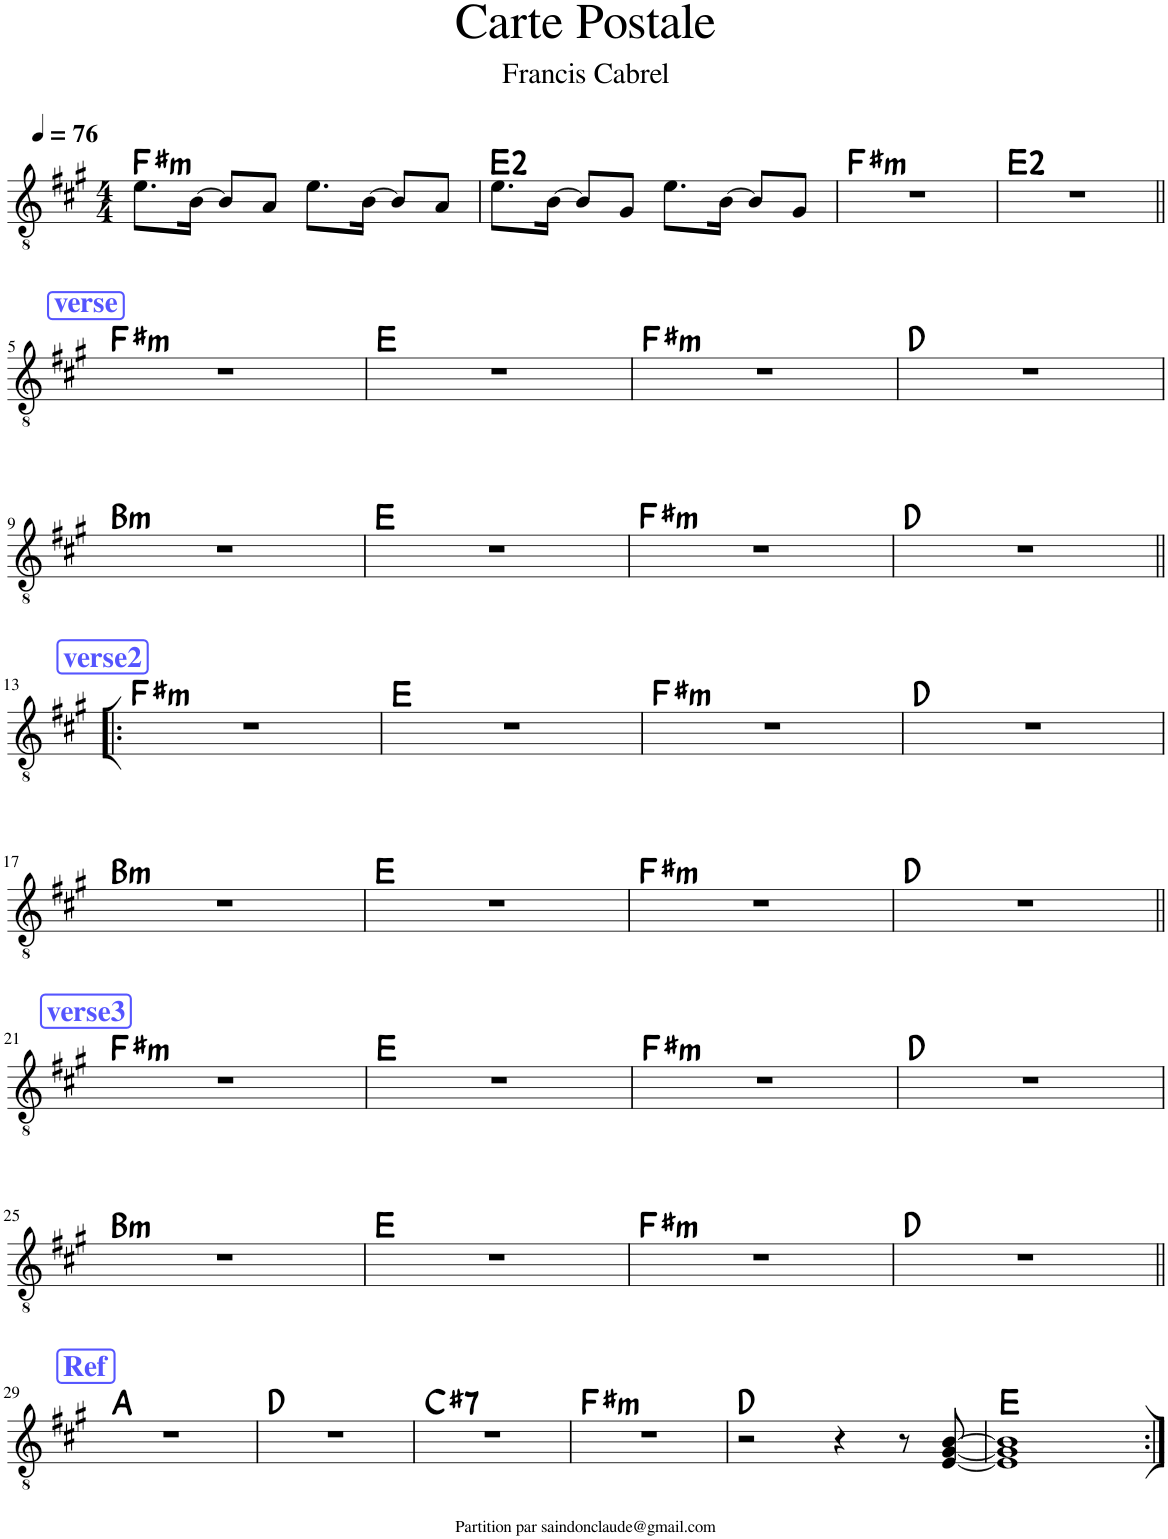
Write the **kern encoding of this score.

**kern	**harte
*part1	*part1
*staff1	*
*I"Classical Guitar	*
*I'Guit.	*
*clefGv2	*
*k[f#c#g#]	*
*M4/4	*
*MM76	*
=1	=1
!	!LO:H:kt=m
8.e\L	F#:min
[16B\Jk	.
8B/L]	.
8A/J	.
8.e\L	.
[16B\Jk	.
8B/L]	.
8A/J	.
=2	=2
8.e\L	E:maj(2)
[16B\Jk	.
8B/L]	.
8G#/J	.
8.e\L	.
[16B\Jk	.
8B/L]	.
8G#/J	.
=3	=3
!	!LO:H:kt=m
1r	F#:min
=4	=4
1r	E:maj(2)
!!LO:LB:g=z
!!LO:REH:place=s1:a:B:cj:color=#5555FF:fs=14:t=verse
=5||	=5||
!	!LO:H:kt=m
1r	F#:min
=6	=6
1r	E:maj
=7	=7
!	!LO:H:kt=m
1r	F#:min
=8	=8
1r	D:maj
!!LO:LB:g=z
=9	=9
!	!LO:H:kt=m
1r	B:min
=10	=10
1r	E:maj
=11	=11
!	!LO:H:kt=m
1r	F#:min
=12	=12
1r	D:maj
!!LO:LB:g=z
!!LO:REH:place=s1:a:B:cj:color=#5555FF:fs=14:t=verse2
=13!|:	=13!|:
!	!LO:H:kt=m
1r	F#:min
=14	=14
1r	E:maj
=15	=15
!	!LO:H:kt=m
1r	F#:min
=16	=16
1r	D:maj
!!LO:LB:g=z
=17	=17
!	!LO:H:kt=m
1r	B:min
=18	=18
1r	E:maj
=19	=19
!	!LO:H:kt=m
1r	F#:min
=20	=20
1r	D:maj
!!LO:LB:g=z
!!LO:REH:place=s1:a:B:cj:color=#5555FF:fs=14:t=verse3
=21||	=21||
!	!LO:H:kt=m
1r	F#:min
=22	=22
1r	E:maj
=23	=23
!	!LO:H:kt=m
1r	F#:min
=24	=24
1r	D:maj
!!LO:LB:g=z
=25	=25
!	!LO:H:kt=m
1r	B:min
=26	=26
1r	E:maj
=27	=27
!	!LO:H:kt=m
1r	F#:min
=28	=28
1r	D:maj
!!LO:LB:g=z
!!LO:REH:place=s1:a:B:cj:color=#5555FF:fs=14:t=Ref
=29||	=29||
1r	A:maj
=30	=30
1r	D:maj
=31	=31
!	!LO:H:kt=7
1r	C#:7
=32	=32
!	!LO:H:kt=m
1r	F#:min
=33	=33
2r	D:maj
4r	.
8r	.
[8E/ [8G#/ [8B/	.
=34	=34
1E] 1G#] 1B]	E:maj
=:|!	=:|!
*-	*-
